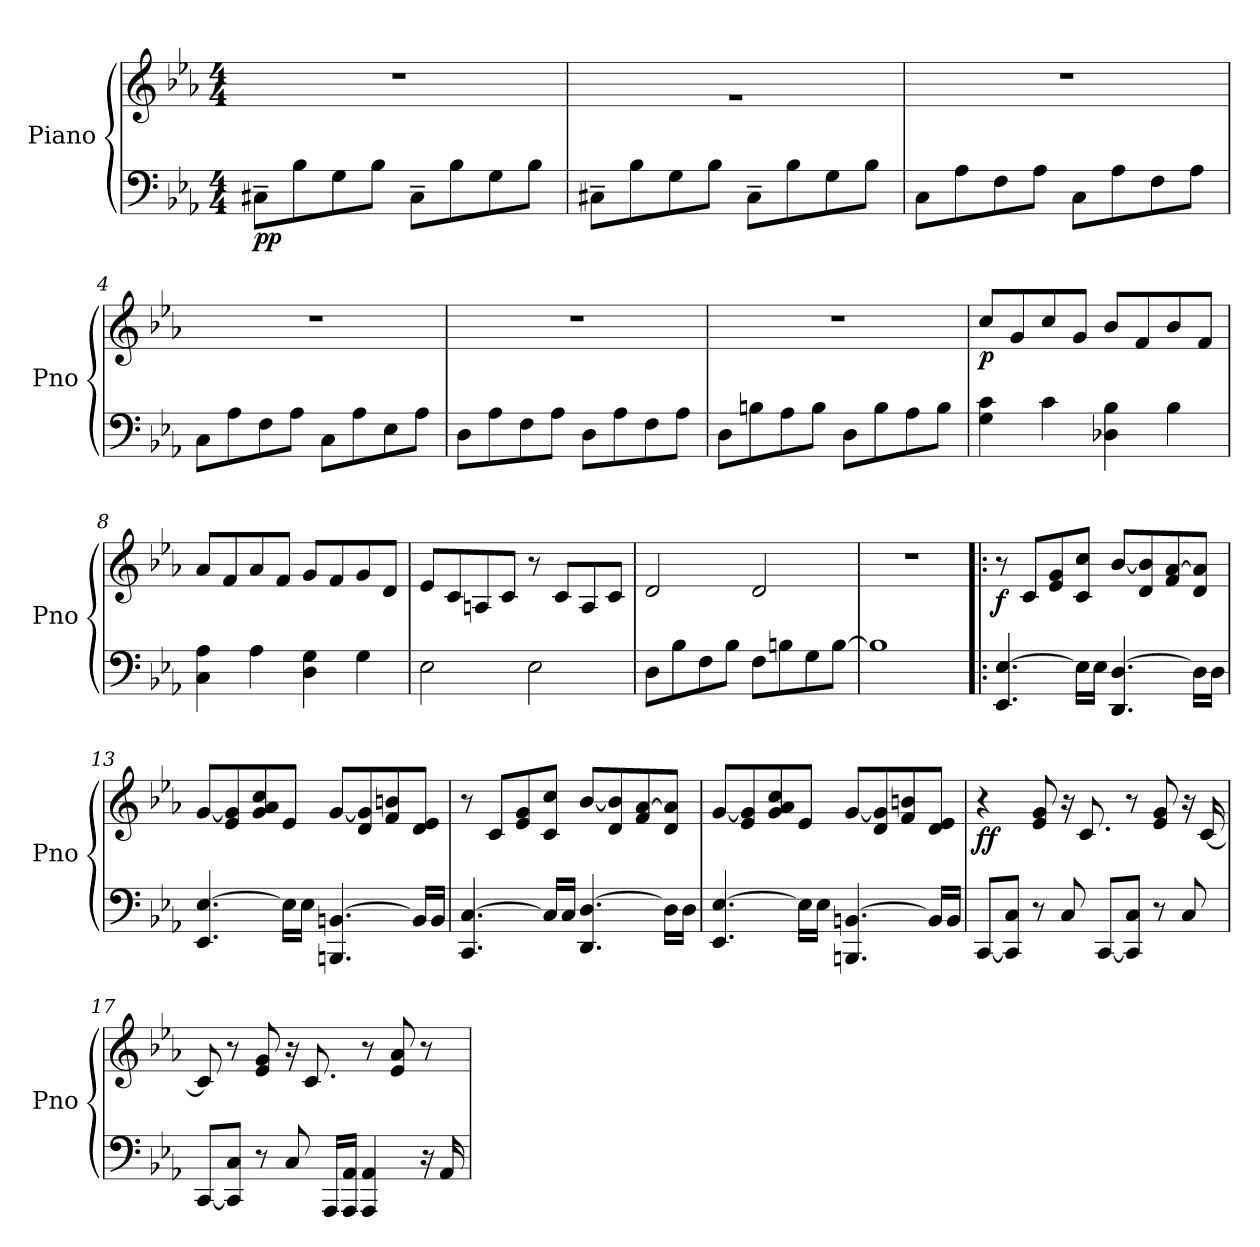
**kern	**kern	**dynam
*part1	*part1	*part1
*staff2	*staff1	*staff1/2
*I"Piano	*	*
*I'Pno	*	*
*clefF4	*clefG2	*
*k[b-e-a-]	*k[b-e-a-]	*
*M4/4	*M4/4	*
*MM71	*MM71	*
=1	=1	=1
!	!	!LO:DY:b=2
8C#X~\L	1r	pp
8B-\	.	.
8G\	.	.
8B-\J	.	.
8C#~\L	.	.
8B-\	.	.
8G\	.	.
8B-\J	.	.
=2	=2	=2
8C#X~\L	1rg	.
8B-\	.	.
8G\	.	.
8B-\J	.	.
8C#~\L	.	.
8B-\	.	.
8G\	.	.
8B-\J	.	.
=3	=3	=3
8C\L	1r	.
8A-\	.	.
8F\	.	.
8A-\J	.	.
8C\L	.	.
8A-\	.	.
8F\	.	.
8A-\J	.	.
=4	=4	=4
8C\L	1r	.
8A-\	.	.
8F\	.	.
8A-\J	.	.
8C\L	.	.
8A-\	.	.
8E-\	.	.
8A-\J	.	.
=5	=5	=5
8D\L	1r	.
8A-\	.	.
8F\	.	.
8A-\J	.	.
8D\L	.	.
8A-\	.	.
8F\	.	.
8A-\J	.	.
!!LO:LB:g=z
=6	=6	=6
8D\L	1r	.
8Bn\	.	.
8A-\	.	.
8B\J	.	.
8D\L	.	.
8B\	.	.
8A-\	.	.
8B\J	.	.
=7	=7	=7
!	!	!LO:DY:b
4G\ 4c\	8cc/L	p
.	8g/	.
4c\	8cc/	.
.	8g/J	.
4D-X\ 4B-\	8b-/L	.
.	8f/	.
4B-\	8b-/	.
.	8f/J	.
=8	=8	=8
4C\ 4A-\	8a-/L	.
.	8f/	.
4A-\	8a-/	.
.	8f/J	.
4D\ 4G\	8g/L	.
.	8f/	.
4G\	8g/	.
.	8d/J	.
=9	=9	=9
2E-\	8e-/L	.
.	8c/	.
.	8An/	.
.	8c/J	.
2E-\	8r	.
.	8c/L	.
.	8A/	.
.	8c/J	.
!!LO:LB:g=z
=10	=10	=10
8D\L	2d/	.
8B-\	.	.
8F\	.	.
8B-\J	.	.
8F\L	2d/	.
8Bn\	.	.
8G\	.	.
[8B\J	.	.
=11	=11	=11
1B]	1r	.
=12!|:	=12!|:	=12!|:
!	!	!LO:DY:b
4.EE-/ [4.E-/	8r	f
.	8c/L	.
.	8e-/ 8g/	.
16E-\LL]	8c/ 8cc/J	.
16E-\JJ	.	.
4.DD/ [4.D/	[8b-/L	.
.	8d/ 8b-/]	.
.	8f/ [8a-/	.
16D\LL]	8d/ 8a-/]J	.
16D\JJ	.	.
=13	=13	=13
4.EE-/ [4.E-/	[8g/L	.
.	8e-/ 8g/]	.
.	8g/ 8a-/ 8cc/	.
16E-\LL]	8e-/J	.
16E-\JJ	.	.
4.BBBn/ [4.BBn/	[8g/L	.
.	8d/ 8g/]	.
.	8f/ 8bn/	.
16BB/LL]	8d/ 8e-/J	.
16BB/JJ	.	.
!!LO:LB:g=z
=14	=14	=14
4.CC/ [4.C/	8r	.
.	8c/L	.
.	8e-/ 8g/	.
16C/LL]	8c/ 8cc/J	.
16C/JJ	.	.
4.DD/ [4.D/	[8b-/L	.
.	8d/ 8b-/]	.
.	8f/ [8a-/	.
16D\LL]	8d/ 8a-/]J	.
16D\JJ	.	.
=15	=15	=15
4.EE-/ [4.E-/	[8g/L	.
.	8e-/ 8g/]	.
.	8g/ 8a-/ 8cc/	.
16E-\LL]	8e-/J	.
16E-\JJ	.	.
4.BBBn/ [4.BBn/	[8g/L	.
.	8d/ 8g/]	.
.	8f/ 8bn/	.
16BB/LL]	8d/ 8e-/J	.
16BB/JJ	.	.
=16	=16	=16
!	!	!LO:DY:b
[8CC/L	4r	ff
8CC/] 8C/J	.	.
8r	8e-/ 8g/	.
8C/	16r	.
.	8.c/	.
[8CC/L	.	.
8CC/] 8C/J	8r	.
8r	8e-/ 8g/	.
8C/	16r	.
.	[16c/	.
!!LO:LB:g=z
=17	=17	=17
[8CC/L	8c/]	.
8CC/] 8C/J	8r	.
8r	8e-/ 8g/	.
8C/	16r	.
.	8.c/	.
16AAA-/LL	.	.
16AAA-/ 16AA-/JJ	.	.
4AAA-/ 4AA-/	8r	.
.	8e-/ 8a-/	.
16r	8r	.
16AA-/	.	.
=	=	=
*-	*-	*-
